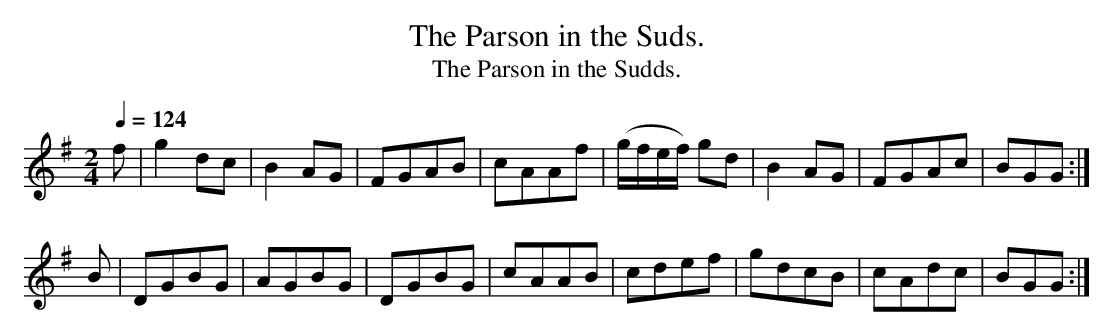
X:1
T:The Parson in the Suds.
T:The Parson in the Sudds.
M:2/4
L:1/8
Q:1/4=124
K:G major
f|g2dc|B2AG|FGAB|cAAf|(g/f/e/f/) gd|B2AG|FGAc|BGG:|
B|DGBG|AGBG|DGBG|cAAB| cdef        |gdcB|cAdc|BGG:|
